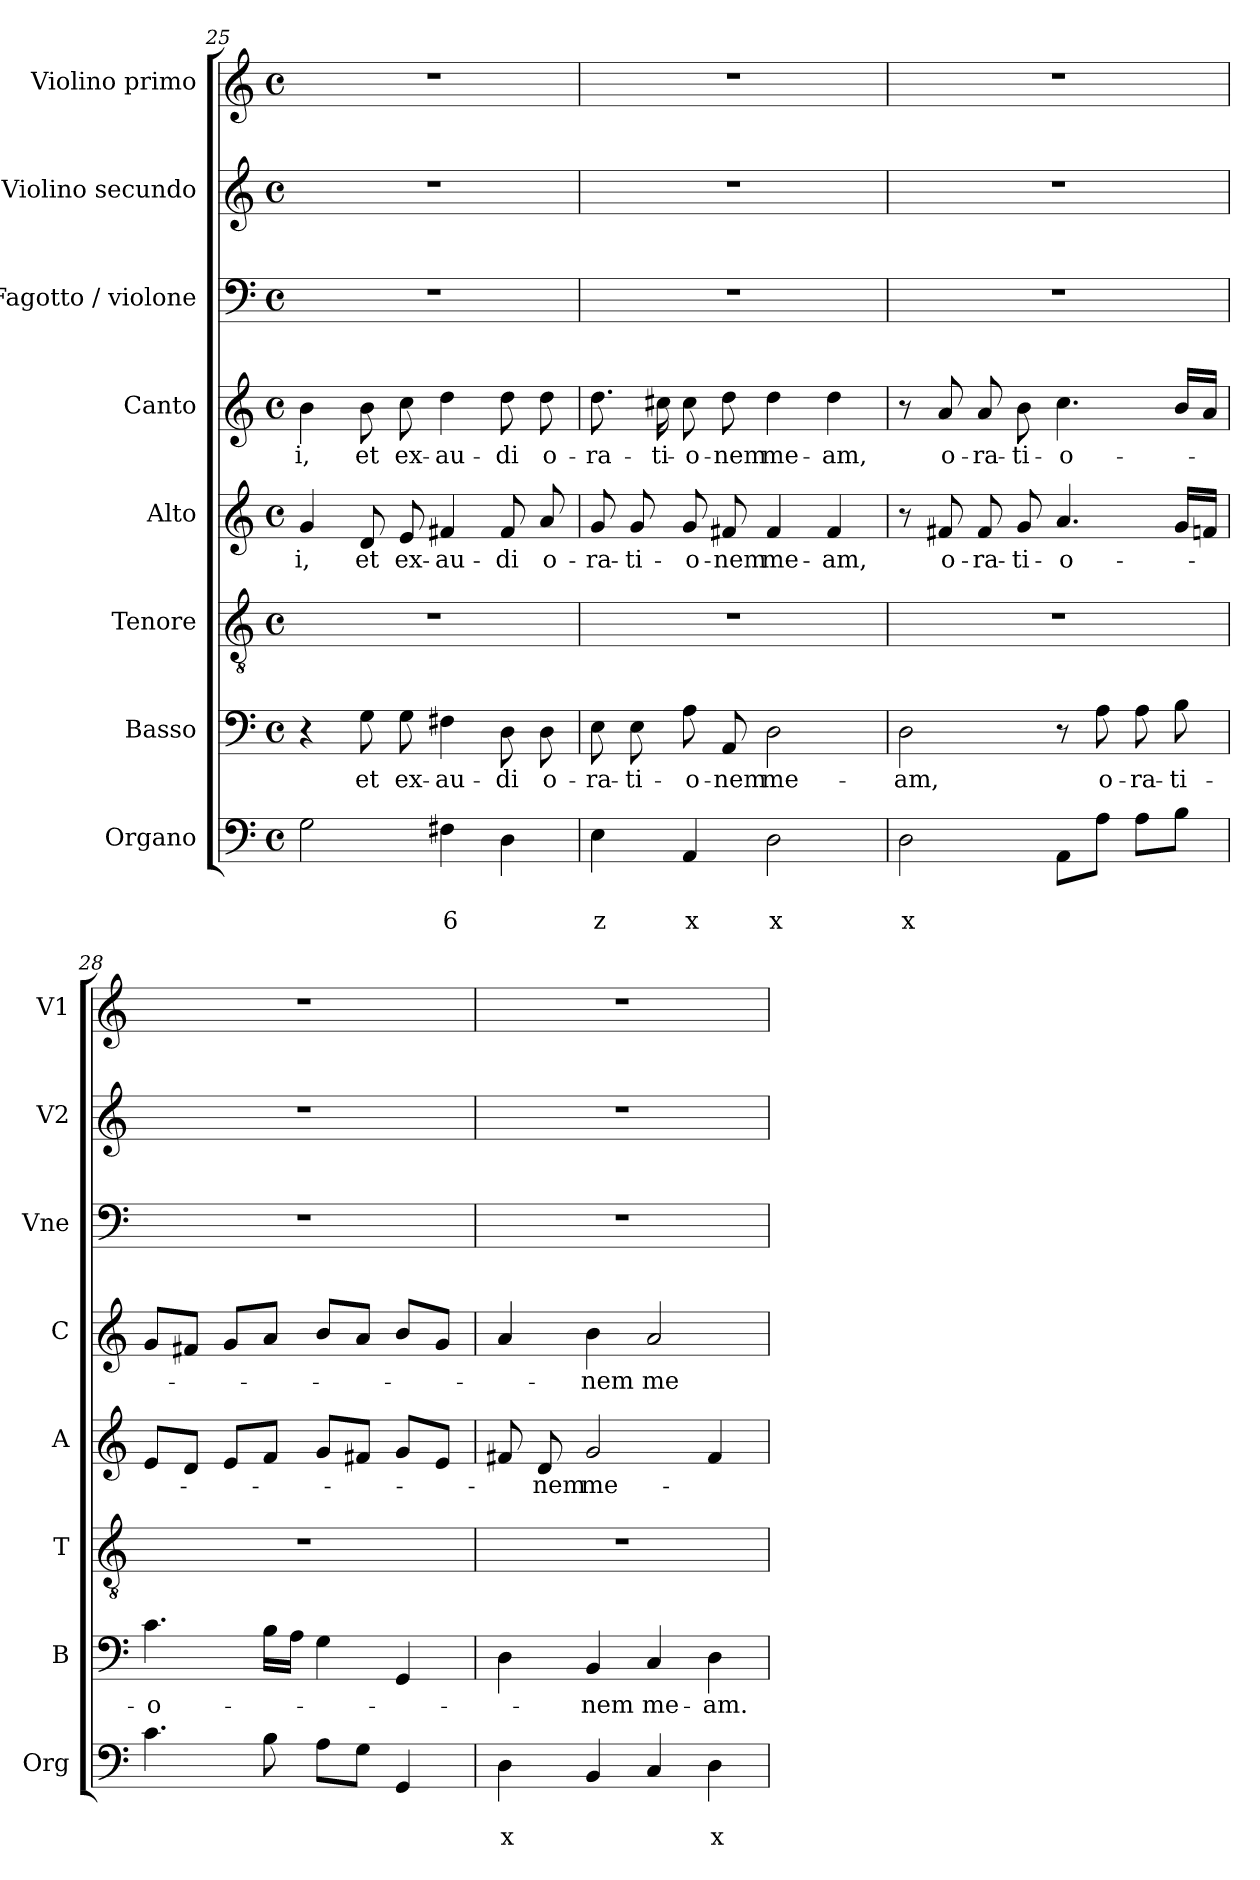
**kern	**text	**text	**kern	**text	**kern	**kern	**text	**kern	**text	**kern	**kern	**kern
*part8	*part8	*part8	*part7	*part7	*part6	*part5	*part5	*part4	*part4	*part3	*part2	*part1
*staff8	*staff8	*staff8	*staff7	*staff7	*staff6	*staff5	*staff5	*staff4	*staff4	*staff3	*staff2	*staff1
*I"Organo	*	*	*I"Basso	*	*I"Tenore	*I"Alto	*	*I"Canto	*	*I"Fagotto / violone	*I"Violino secundo	*I"Violino primo
*I'Org	*	*	*I'B	*	*I'T	*I'A	*	*I'C	*	*I'Vne	*I'V2	*I'V1
*clefF4	*	*	*clefF4	*	*clefGv2	*clefG2	*	*clefG2	*	*clefF4	*clefG2	*clefG2
*k[]	*	*	*k[]	*	*k[]	*k[]	*	*k[]	*	*k[]	*k[]	*k[]
*C:	*	*	*C:	*	*C:	*C:	*	*C:	*	*C:	*C:	*C:
*M4/4	*	*	*M4/4	*	*M4/4	*M4/4	*	*M4/4	*	*M4/4	*M4/4	*M4/4
*met(c)	*	*	*met(c)	*	*met(c)	*met(c)	*	*met(c)	*	*met(c)	*met(c)	*met(c)
=25	=25	=25	=25	=25	=25	=25	=25	=25	=25	=25	=25	=25
!	!	!	!	!	!	!	!LO:LY:b	!	!LO:LY:b	!	!	!
2G\	.	.	4r	.	1r	4g/	-i,	4b\	-i,	1r	1r	1r
!	!	!	!	!LO:LY:b	!	!	!LO:LY:b	!	!LO:LY:b	!	!	!
.	.	.	8G\	et	.	8d/	et	8b\	et	.	.	.
!	!	!	!	!LO:LY:b	!	!	!LO:LY:b	!	!LO:LY:b	!	!	!
.	.	.	8G\	ex-	.	8e/	ex-	8cc\	ex-	.	.	.
!	!	!LO:LY:b	!	!LO:LY:b	!	!	!LO:LY:b	!	!LO:LY:b	!	!	!
4F#X\	.	6	4F#X\	-au-	.	4f#X/	-au-	4dd\	-au-	.	.	.
!	!	!	!	!LO:LY:b	!	!	!LO:LY:b	!	!LO:LY:b	!	!	!
4D\	.	.	8D\	-di	.	8f#/	-di	8dd\	-di	.	.	.
!	!	!	!	!LO:LY:b	!	!	!LO:LY:b	!	!LO:LY:b	!	!	!
.	.	.	8D\	o-	.	8a/	o-	8dd\	o-	.	.	.
=26	=26	=26	=26	=26	=26	=26	=26	=26	=26	=26	=26	=26
!	!	!LO:LY:b	!	!LO:LY:b	!	!	!LO:LY:b	!	!LO:LY:b	!	!	!
4E\	.	z	8E\	-ra-	1r	8g/	-ra-	8.dd\	-ra-	1r	1r	1r
!	!	!	!	!LO:LY:b	!	!	!LO:LY:b	!	!	!	!	!
.	.	.	8E\	-ti-	.	8g/	-ti-	.	.	.	.	.
!	!	!	!	!	!	!	!	!	!LO:LY:b	!	!	!
.	.	.	.	.	.	.	.	16cc#X\	-ti-	.	.	.
!	!	!LO:LY:b	!	!LO:LY:b	!	!	!LO:LY:b	!	!LO:LY:b	!	!	!
4AA/	.	x	8A\	-o-	.	8g/	-o-	8cc#\	-o-	.	.	.
!	!	!	!	!LO:LY:b	!	!	!LO:LY:b	!	!LO:LY:b	!	!	!
.	.	.	8AA/	-nem	.	8f#X/	-nem	8dd\	-nem	.	.	.
!	!	!LO:LY:b	!	!LO:LY:b	!	!	!LO:LY:b	!	!LO:LY:b	!	!	!
2D\	.	x	2D\	me-	.	4f#/	me-	4dd\	me-	.	.	.
!	!	!	!	!	!	!	!LO:LY:b	!	!LO:LY:b	!	!	!
.	.	.	.	.	.	4f#/	-am,	4dd\	-am,	.	.	.
!!LO:LB:g=z
=27	=27	=27	=27	=27	=27	=27	=27	=27	=27	=27	=27	=27
!	!	!LO:LY:b	!	!LO:LY:b	!	!	!	!	!	!	!	!
2D\	.	x	2D\	-am,	1r	8r	.	8r	.	1r	1r	1r
!	!	!	!	!	!	!	!LO:LY:b	!	!LO:LY:b	!	!	!
.	.	.	.	.	.	8f#X/	o-	8a/	o-	.	.	.
!	!	!	!	!	!	!	!LO:LY:b	!	!LO:LY:b	!	!	!
.	.	.	.	.	.	8f#/	-ra-	8a/	-ra-	.	.	.
!	!	!	!	!	!	!	!LO:LY:b	!	!LO:LY:b	!	!	!
.	.	.	.	.	.	8g/	-ti-	8b\	-ti-	.	.	.
!	!	!	!	!	!	!	!LO:LY:b	!	!LO:LY:b	!	!	!
8AA\L	.	.	8r	.	.	4.a/	-o-	4.cc\	-o-	.	.	.
!	!	!	!	!LO:LY:b	!	!	!	!	!	!	!	!
8A\J	.	.	8A\	o-	.	.	.	.	.	.	.	.
!	!	!	!	!LO:LY:b	!	!	!	!	!	!	!	!
8A\L	.	.	8A\	-ra-	.	.	.	.	.	.	.	.
!	!	!	!	!LO:LY:b	!	!	!	!	!	!	!	!
8B\J	.	.	8B\	-ti-	.	16g/LL	.	16b/LL	.	.	.	.
.	.	.	.	.	.	16fn/JJ	.	16a/JJ	.	.	.	.
=28	=28	=28	=28	=28	=28	=28	=28	=28	=28	=28	=28	=28
!	!	!	!	!LO:LY:b	!	!	!	!	!	!	!	!
4.c\	.	.	4.c\	-o-	1r	8e/L	.	8g/L	.	1r	1r	1r
.	.	.	.	.	.	8d/J	.	8f#X/J	.	.	.	.
.	.	.	.	.	.	8e/L	.	8g/L	.	.	.	.
8B\	.	.	16B\LL	.	.	8f/J	.	8a/J	.	.	.	.
.	.	.	16A\JJ	.	.	.	.	.	.	.	.	.
8A\L	.	.	4G\	.	.	8g/L	.	8b/L	.	.	.	.
8G\J	.	.	.	.	.	8f#X/J	.	8a/J	.	.	.	.
4GG/	.	.	4GG/	.	.	8g/L	.	8b/L	.	.	.	.
.	.	.	.	.	.	8e/J	.	8g/J	.	.	.	.
=29	=29	=29	=29	=29	=29	=29	=29	=29	=29	=29	=29	=29
!	!	!LO:LY:b	!	!	!	!	!	!	!	!	!	!
4D\	.	x	4D\	.	1r	8f#X/	.	4a/	.	1r	1r	1r
!	!	!	!	!	!	!	!LO:LY:b	!	!	!	!	!
.	.	.	.	.	.	8d/	-nem	.	.	.	.	.
!	!	!	!	!LO:LY:b	!	!	!LO:LY:b	!	!LO:LY:b	!	!	!
4BB/	.	.	4BB/	-nem	.	2g/	me-	4b\	-nem	.	.	.
!	!	!	!	!LO:LY:b	!	!	!	!	!LO:LY:b	!	!	!
4C/	.	.	4C/	me-	.	.	.	2a/	me-	.	.	.
!	!	!LO:LY:b	!	!LO:LY:b	!	!	!	!	!	!	!	!
4D\	.	x	4D\	-am.	.	4f#/	.	.	.	.	.	.
=	=	=	=	=	=	=	=	=	=	=	=	=
*-	*-	*-	*-	*-	*-	*-	*-	*-	*-	*-	*-	*-
